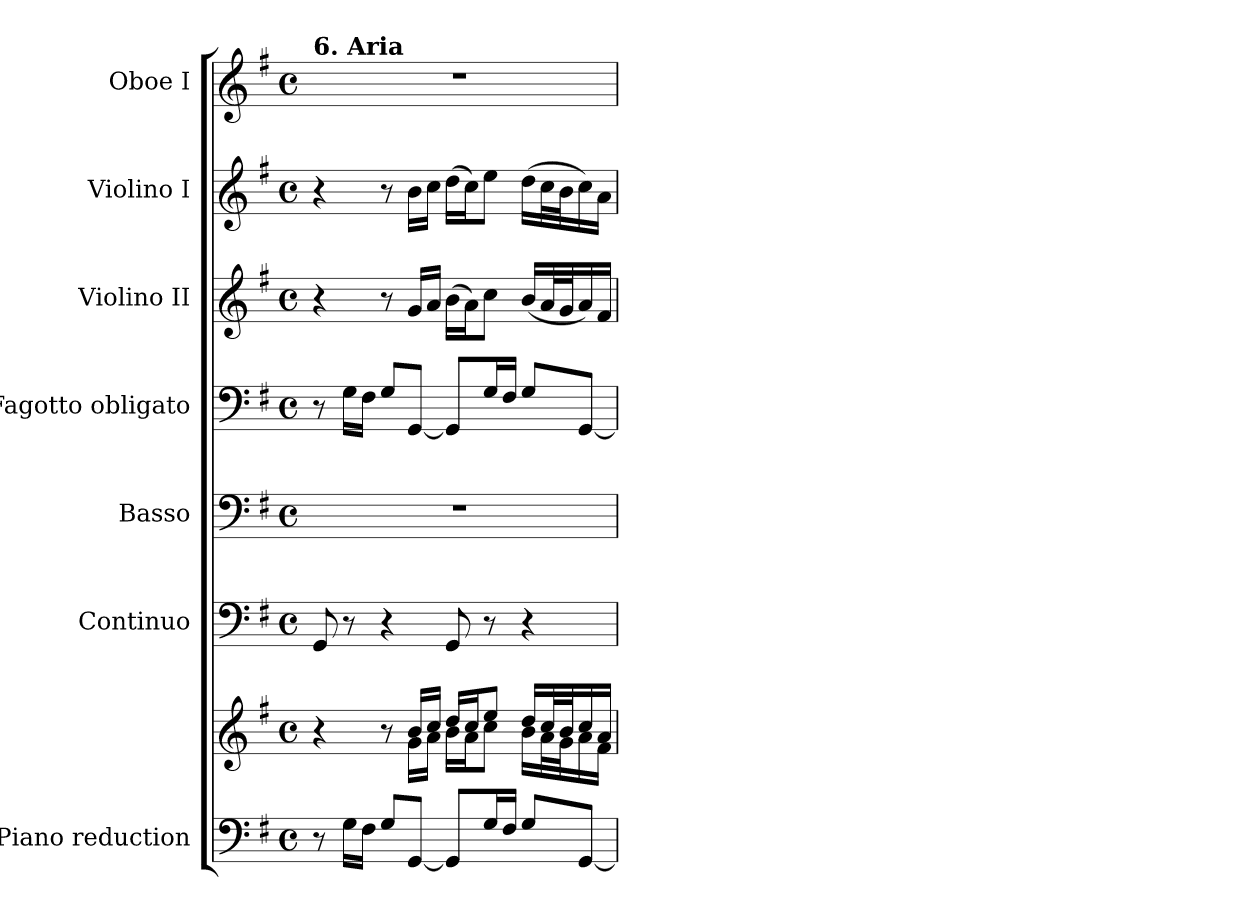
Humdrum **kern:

**kern	**kern	**kern	**kern	**kern	**kern	**kern	**kern
*part7	*part7	*part6	*part5	*part4	*part3	*part2	*part1
*staff8	*staff7	*staff6	*staff5	*staff4	*staff3	*staff2	*staff1
*I"Piano reduction	*	*I"Continuo	*I"Basso	*I"Fagotto obligato	*I"Violino II	*I"Violino I	*I"Oboe I
*I'Pno	*	*	*	*	*I'Vln	*I'Vln	*I'Ob
*clefF4	*clefG2	*clefF4	*clefF4	*clefF4	*clefG2	*clefG2	*clefG2
*k[f#]	*k[f#]	*k[f#]	*k[f#]	*k[f#]	*k[f#]	*k[f#]	*k[f#]
*M4/4	*M4/4	*M4/4	*M4/4	*M4/4	*M4/4	*M4/4	*M4/4
*met(c)	*met(c)	*met(c)	*met(c)	*met(c)	*met(c)	*met(c)	*met(c)
=1	=1	=1	=1	=1	=1	=1	=1
*	*^	*	*	*	*	*	*
!	!	!	!	!	!	!	!	!LO:TX:a:B:t=6. Aria
8r	4r	4ryy	8GG/	1r	8r	4r	4r	1r
16G\LL	.	.	8r	.	16G\LL	.	.	.
16F#\JJ	.	.	.	.	16F#\JJ	.	.	.
8G/L	8r	8ryy	4r	.	8G/L	8r	8r	.
[8GG/J	16b/LL	16g\LL	.	.	[8GG/J	16g/LL	16b\LL	.
.	16cc/JJ	16a\JJ	.	.	.	16a/JJ	16cc\JJ	.
8GG/L]	16dd/LL	16b\LL	8GG/	.	8GG/L]	(>16b\LL	(>16dd\LL	.
.	16cc/J	16a\J	.	.	.	16a\J)	16cc\J)	.
16G/L	8ee/J	8cc\J	8r	.	16G/L	8cc\J	8ee\J	.
16F#/JJ	.	.	.	.	16F#/JJ	.	.	.
8G/L	16dd/LL	16b\LL	4r	.	8G/L	(<16b/LL	(>16dd\LL	.
.	32cc/L	32a\L	.	.	.	32a/L	32cc\L	.
.	32b/J	32g\J	.	.	.	32g/J	32b\J	.
[8GG/J	16cc/	16a\	.	.	[8GG/J	16a/)	16cc\)	.
.	16a/JJ	16f#\JJ	.	.	.	16f#/JJ	16a\JJ	.
*	*v	*v	*	*	*	*	*	*
=	=	=	=	=	=	=	=
*-	*-	*-	*-	*-	*-	*-	*-
